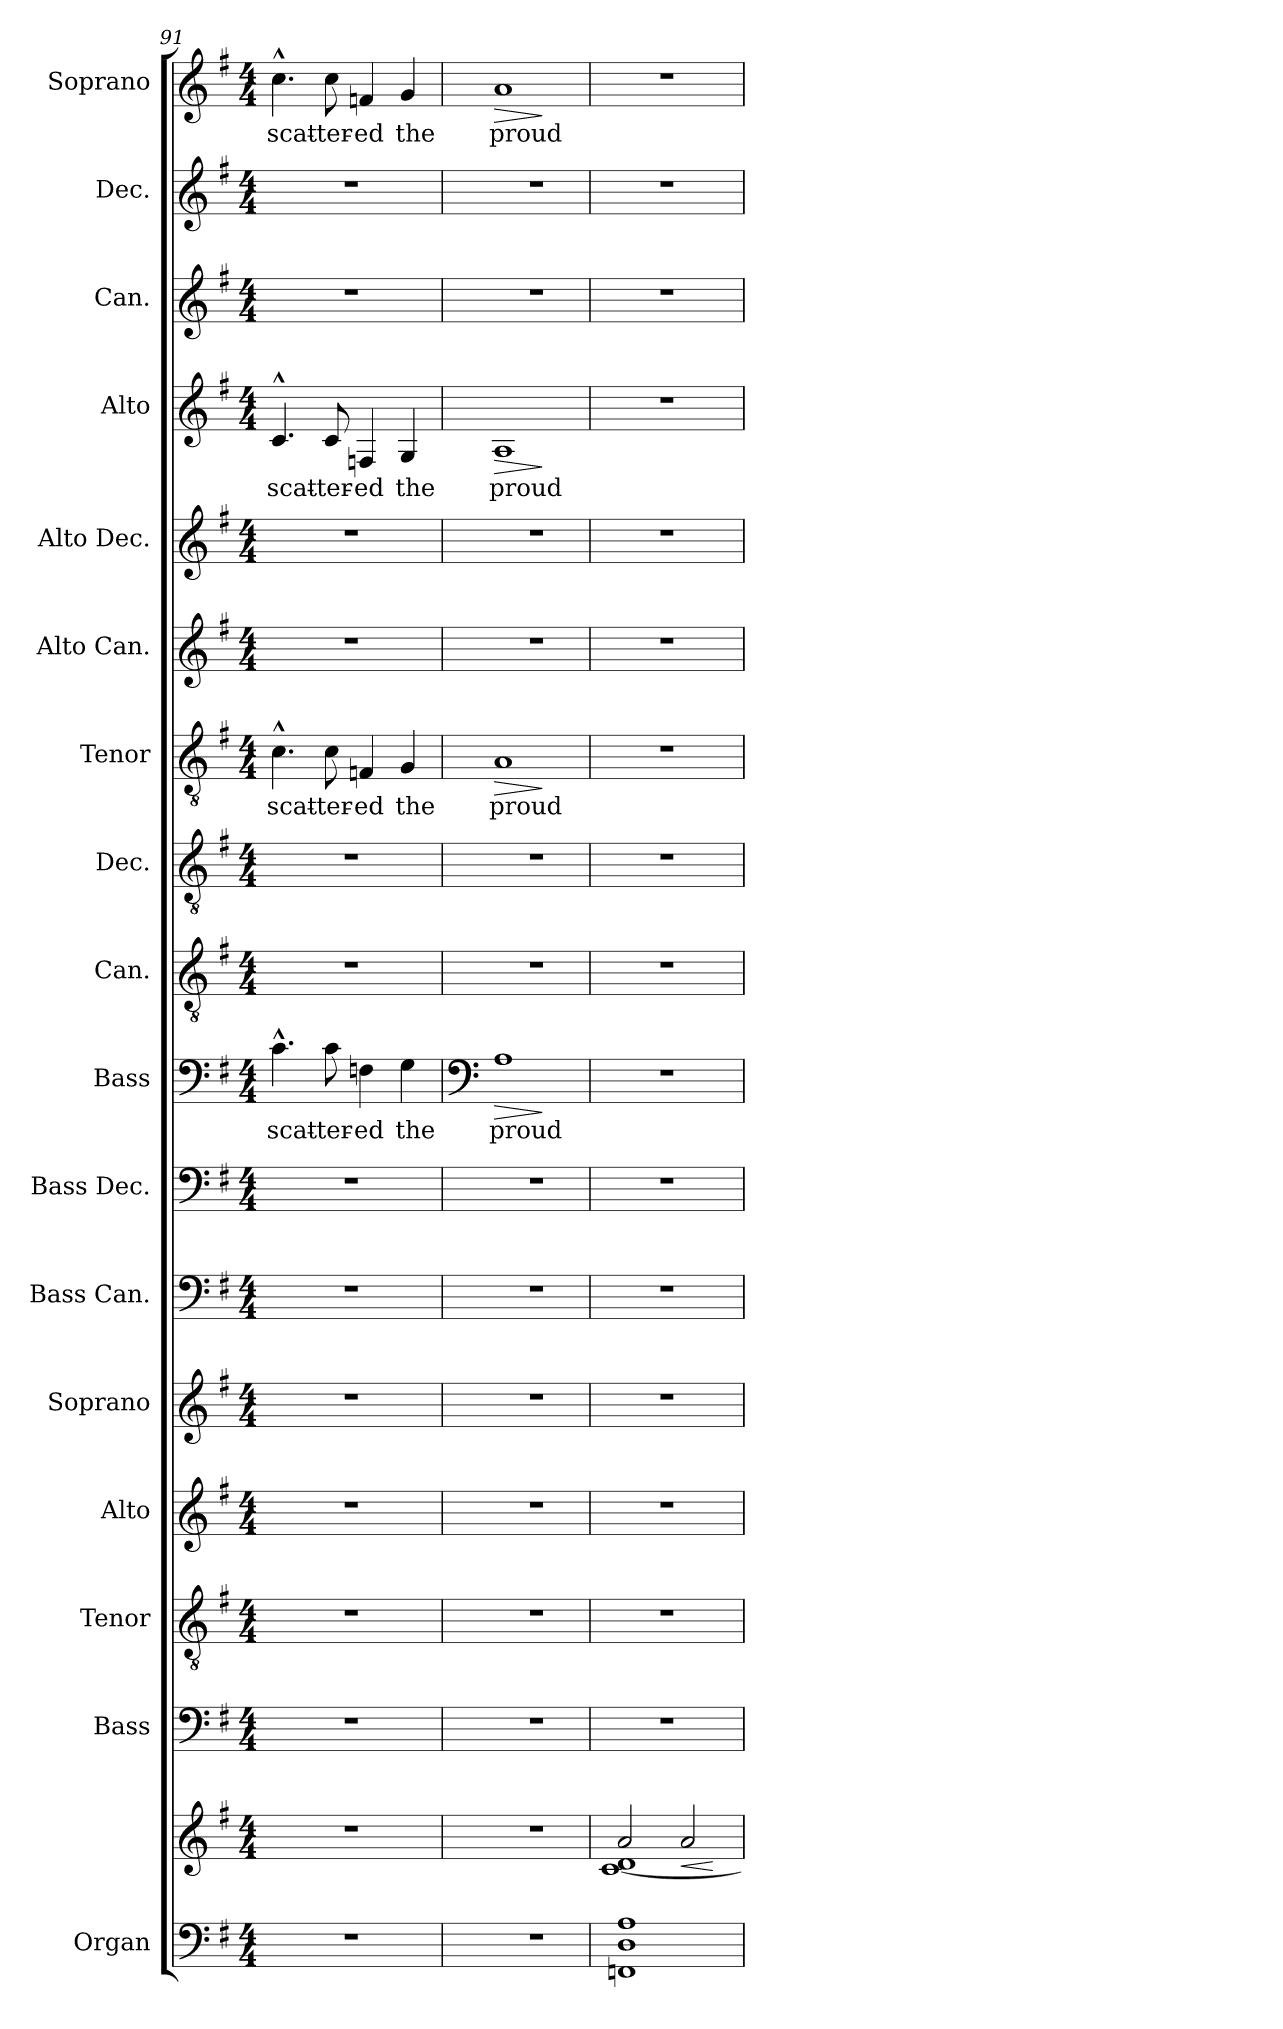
**kern	**kern	**dynam	**kern	**kern	**kern	**kern	**kern	**kern	**kern	**text	**dynam	**kern	**kern	**kern	**text	**dynam	**kern	**kern	**kern	**text	**dynam	**kern	**kern	**kern	**text	**dynam
*part17	*part17	*part17	*part16	*part15	*part14	*part13	*part12	*part11	*part10	*part10	*part10	*part9	*part8	*part7	*part7	*part7	*part6	*part5	*part4	*part4	*part4	*part3	*part2	*part1	*part1	*part1
*staff18	*staff17	*staff17/18	*staff16	*staff15	*staff14	*staff13	*staff12	*staff11	*staff10	*staff10	*staff10	*staff9	*staff8	*staff7	*staff7	*staff7	*staff6	*staff5	*staff4	*staff4	*staff4	*staff3	*staff2	*staff1	*staff1	*staff1
*I"Organ	*	*	*I"Bass	*I"Tenor	*I"Alto	*I"Soprano	*I"Bass Can.	*I"Bass Dec.	*I"Bass	*	*	*I"Can.	*I"Dec.	*I"Tenor	*	*	*I"Alto Can.	*I"Alto Dec.	*I"Alto	*	*	*I"Can.	*I"Dec.	*I"Soprano	*	*
*I'Org.	*	*	*I'B.	*I'T.	*I'A.	*I'S.	*I'B.   Can.	*I'Dec.	*I'B.	*	*	*	*I'Dec.	*I'T.	*	*	*I'A.   Can.	*I'Dec.	*I'A.	*	*	*	*I'Dec.	*I'S.	*	*
*clefF4	*clefG2	*	*clefF4	*clefGv2	*clefG2	*clefG2	*clefF4	*clefF4	*clefF4	*	*	*clefGv2	*clefGv2	*clefGv2	*	*	*clefG2	*clefG2	*clefG2	*	*	*clefG2	*clefG2	*clefG2	*	*
*	*	*	*	*ITrd7c12	*	*	*	*	*	*	*	*ITrd7c12	*ITrd7c12	*ITrd7c12	*	*	*	*	*	*	*	*	*	*	*	*
*k[f#]	*k[f#]	*	*k[f#]	*k[f#]	*k[f#]	*k[f#]	*k[f#]	*k[f#]	*k[f#]	*	*	*k[f#]	*k[f#]	*k[f#]	*	*	*k[f#]	*k[f#]	*k[f#]	*	*	*k[f#]	*k[f#]	*k[f#]	*	*
*G:	*G:	*	*G:	*G:	*G:	*G:	*G:	*G:	*G:	*	*	*G:	*G:	*G:	*	*	*G:	*G:	*G:	*	*	*G:	*G:	*G:	*	*
*M4/4	*M4/4	*	*M4/4	*M4/4	*M4/4	*M4/4	*M4/4	*M4/4	*M4/4	*	*	*M4/4	*M4/4	*M4/4	*	*	*M4/4	*M4/4	*M4/4	*	*	*M4/4	*M4/4	*M4/4	*	*
=91	=91	=91	=91	=91	=91	=91	=91	=91	=91	=91	=91	=91	=91	=91	=91	=91	=91	=91	=91	=91	=91	=91	=91	=91	=91	=91
!	!	!	!	!	!	!	!	!	!	!LO:LY:b:color=#000000	!	!	!	!	!	!	!	!	!	!	!	!	!	!	!	!
!	!	!	!	!	!	!	!	!	!	!	!	!	!	!	!LO:LY:b:color=#000000	!	!	!	!	!	!	!	!	!	!	!
!	!	!	!	!	!	!	!	!	!	!	!	!	!	!	!	!	!	!	!	!LO:LY:b:color=#000000	!	!	!	!	!	!
!	!	!	!	!	!	!	!	!	!	!	!	!	!	!	!	!	!	!	!	!	!	!	!	!	!LO:LY:b:color=#000000	!
1r	1r	.	1r	1r	1r	1r	1r	1r	4.c^^i\	scat-	.	1r	1r	4.C^^i\	scat-	.	1r	1r	4.c^^i/	scat-	.	1r	1r	4.cc^^i\	scat-	.
!	!	!	!	!	!	!	!	!	!	!LO:LY:b:color=#000000	!	!	!	!	!	!	!	!	!	!	!	!	!	!	!	!
!	!	!	!	!	!	!	!	!	!	!	!	!	!	!	!LO:LY:b:color=#000000	!	!	!	!	!	!	!	!	!	!	!
!	!	!	!	!	!	!	!	!	!	!	!	!	!	!	!	!	!	!	!	!LO:LY:b:color=#000000	!	!	!	!	!	!
!	!	!	!	!	!	!	!	!	!	!	!	!	!	!	!	!	!	!	!	!	!	!	!	!	!LO:LY:b:color=#000000	!
.	.	.	.	.	.	.	.	.	8ci\	-ter-	.	.	.	8Ci\	-ter-	.	.	.	8ci/	-ter-	.	.	.	8cci\	-ter-	.
!	!	!	!	!	!	!	!	!	!	!LO:LY:b:color=#000000	!	!	!	!	!	!	!	!	!	!	!	!	!	!	!	!
!	!	!	!	!	!	!	!	!	!	!	!	!	!	!	!LO:LY:b:color=#000000	!	!	!	!	!	!	!	!	!	!	!
!	!	!	!	!	!	!	!	!	!	!	!	!	!	!	!	!	!	!	!	!LO:LY:b:color=#000000	!	!	!	!	!	!
!	!	!	!	!	!	!	!	!	!	!	!	!	!	!	!	!	!	!	!	!	!	!	!	!	!LO:LY:b:color=#000000	!
.	.	.	.	.	.	.	.	.	4Fni\	-ed	.	.	.	4FFni/	-ed	.	.	.	4Fni/	-ed	.	.	.	4fni/	-ed	.
!	!	!	!	!	!	!	!	!	!	!LO:LY:b:color=#000000	!	!	!	!	!	!	!	!	!	!	!	!	!	!	!	!
!	!	!	!	!	!	!	!	!	!	!	!	!	!	!	!LO:LY:b:color=#000000	!	!	!	!	!	!	!	!	!	!	!
!	!	!	!	!	!	!	!	!	!	!	!	!	!	!	!	!	!	!	!	!LO:LY:b:color=#000000	!	!	!	!	!	!
!	!	!	!	!	!	!	!	!	!	!	!	!	!	!	!	!	!	!	!	!	!	!	!	!	!LO:LY:b:color=#000000	!
.	.	.	.	.	.	.	.	.	4Gi\	the	.	.	.	4GGi/	the	.	.	.	4Gi/	the	.	.	.	4gi/	the	.
!!LO:PB:g=z
=92	=92	=92	=92	=92	=92	=92	=92	=92	=92	=92	=92	=92	=92	=92	=92	=92	=92	=92	=92	=92	=92	=92	=92	=92	=92	=92
*	*	*	*	*	*	*	*	*	*clefF4	*	*	*	*	*	*	*	*	*	*	*	*	*	*	*	*	*
!	!	!	!	!	!	!	!	!	!	!LO:LY:b:color=#000000	!LO:HP:b	!	!	!	!	!	!	!	!	!	!	!	!	!	!	!
!	!	!	!	!	!	!	!	!	!	!	!	!	!	!	!LO:LY:b:color=#000000	!LO:HP:b	!	!	!	!	!	!	!	!	!	!
!	!	!	!	!	!	!	!	!	!	!	!	!	!	!	!	!	!	!	!	!LO:LY:b:color=#000000	!LO:HP:b	!	!	!	!	!
!	!	!	!	!	!	!	!	!	!	!	!	!	!	!	!	!	!	!	!	!	!	!	!	!	!LO:LY:b:color=#000000	!LO:HP:b
1r	1r	.	1r	1r	1r	1r	1r	1r	1Ai	proud	>	1r	1r	1AAi	proud	>	1r	1r	1Ai	proud	>	1r	1r	1ai	proud	>
.	.	.	.	.	.	.	.	.	.	.	]	.	.	.	.	]	.	.	.	.	]	.	.	.	.	]
=93	=93	=93	=93	=93	=93	=93	=93	=93	=93	=93	=93	=93	=93	=93	=93	=93	=93	=93	=93	=93	=93	=93	=93	=93	=93	=93
*	*^	*	*	*	*	*	*	*	*	*	*	*	*	*	*	*	*	*	*	*	*	*	*	*	*	*
1FFni 1Di 1Ai	2ai/	[1ci 1di	.	1r	1r	1r	1r	1r	1r	1r	.	.	1r	1r	1r	.	.	1r	1r	1r	.	.	1r	1r	1r	.	.
!	!	!	!LO:HP:b	!	!	!	!	!	!	!	!	!	!	!	!	!	!	!	!	!	!	!	!	!	!	!	!
.	2ai/	.	<	.	.	.	.	.	.	.	.	.	.	.	.	.	.	.	.	.	.	.	.	.	.	.	.
*	*v	*v	*	*	*	*	*	*	*	*	*	*	*	*	*	*	*	*	*	*	*	*	*	*	*	*	*
.	.	[	.	.	.	.	.	.	.	.	.	.	.	.	.	.	.	.	.	.	.	.	.	.	.	.
=	=	=	=	=	=	=	=	=	=	=	=	=	=	=	=	=	=	=	=	=	=	=	=	=	=	=
*-	*-	*-	*-	*-	*-	*-	*-	*-	*-	*-	*-	*-	*-	*-	*-	*-	*-	*-	*-	*-	*-	*-	*-	*-	*-	*-
